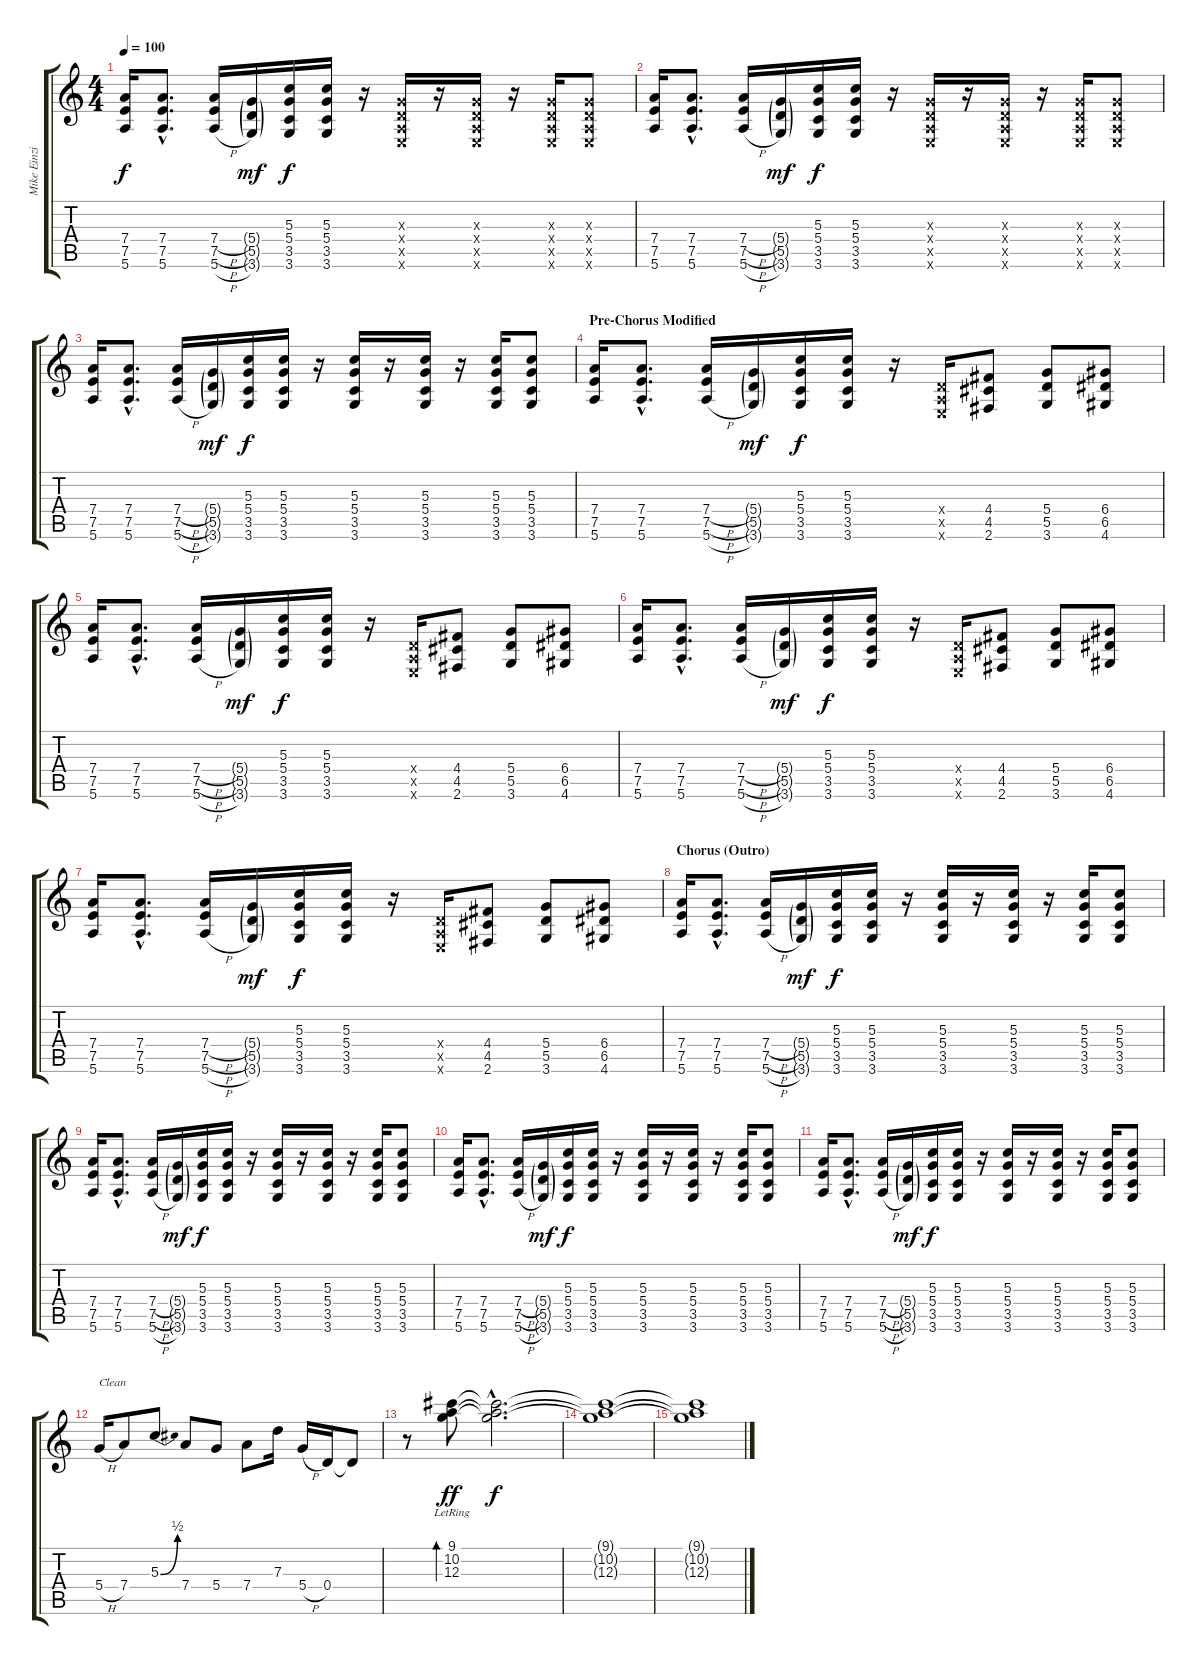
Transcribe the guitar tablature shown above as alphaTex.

\track ("Mike Einziger - Guitar" "Mike Einzi") {instrument electricguitarclean}
\staff {score tabs}
\tuning (E4 B3 G3 D3 A2 E2) {hide}
\ts (4 4)
\tempo 100
\clef g2
\ks c
(7.4 7.5 5.6).16{dy f} (7.4{hac} 7.5{hac} 5.6{hac}).8{d} (7.4{h} 7.5{h} 5.6{h}).16 (5.4{g} 5.5{g} 3.6{g}).16{dy mf} (5.3 5.4 3.5 3.6).16{dy f} (5.3 5.4 3.5 3.6).16 r.16 (0.3{x} 0.4{x} 0.5{x} 0.6{x}).16 r.16 (0.3{x} 0.4{x} 0.5{x} 0.6{x}).16 r.16 (0.3{x} 0.4{x} 0.5{x} 0.6{x}).16 (0.3{x} 0.4{x} 0.5{x} 0.6{x}).8 |
(7.4 7.5 5.6).16 (7.4{hac} 7.5{hac} 5.6{hac}).8{d} (7.4{h} 7.5{h} 5.6{h}).16 (5.4{g} 5.5{g} 3.6{g}).16{dy mf} (5.3 5.4 3.5 3.6).16{dy f} (5.3 5.4 3.5 3.6).16 r.16 (0.3{x} 0.4{x} 0.5{x} 0.6{x}).16 r.16 (0.3{x} 0.4{x} 0.5{x} 0.6{x}).16 r.16 (0.3{x} 0.4{x} 0.5{x} 0.6{x}).16 (0.3{x} 0.4{x} 0.5{x} 0.6{x}).8 |
(7.4 7.5 5.6).16 (7.4{hac} 7.5{hac} 5.6{hac}).8{d} (7.4{h} 7.5{h} 5.6{h}).16 (5.4{g} 5.5{g} 3.6{g}).16{dy mf} (5.3 5.4 3.5 3.6).16{dy f} (5.3 5.4 3.5 3.6).16 r.16 (5.3 5.4 3.5 3.6).16 r.16 (5.3 5.4 3.5 3.6).16 r.16 (5.3 5.4 3.5 3.6).16 (5.3 5.4 3.5 3.6).8 |
\section ("" "Pre-Chorus Modified")
(7.4 7.5 5.6).16 (7.4{hac} 7.5{hac} 5.6{hac}).8{d} (7.4{h} 7.5{h} 5.6{h}).16 (5.4{g} 5.5{g} 3.6{g}).16{dy mf} (5.3 5.4 3.5 3.6).16{dy f} (5.3 5.4 3.5 3.6).16 r.16 (0.4{x} 0.5{x} 0.6{x}).16 (4.4 4.5 2.6).8 (5.4 5.5 3.6).8 (6.4 6.5 4.6).8 |
(7.4 7.5 5.6).16 (7.4{hac} 7.5{hac} 5.6{hac}).8{d} (7.4{h} 7.5{h} 5.6{h}).16 (5.4{g} 5.5{g} 3.6{g}).16{dy mf} (5.3 5.4 3.5 3.6).16{dy f} (5.3 5.4 3.5 3.6).16 r.16 (0.4{x} 0.5{x} 0.6{x}).16 (4.4 4.5 2.6).8 (5.4 5.5 3.6).8 (6.4 6.5 4.6).8 |
(7.4 7.5 5.6).16 (7.4{hac} 7.5{hac} 5.6{hac}).8{d} (7.4{h} 7.5{h} 5.6{h}).16 (5.4{g} 5.5{g} 3.6{g}).16{dy mf} (5.3 5.4 3.5 3.6).16{dy f} (5.3 5.4 3.5 3.6).16 r.16 (0.4{x} 0.5{x} 0.6{x}).16 (4.4 4.5 2.6).8 (5.4 5.5 3.6).8 (6.4 6.5 4.6).8 |
(7.4 7.5 5.6).16 (7.4{hac} 7.5{hac} 5.6{hac}).8{d} (7.4{h} 7.5{h} 5.6{h}).16 (5.4{g} 5.5{g} 3.6{g}).16{dy mf} (5.3 5.4 3.5 3.6).16{dy f} (5.3 5.4 3.5 3.6).16 r.16 (0.4{x} 0.5{x} 0.6{x}).16 (4.4 4.5 2.6).8 (5.4 5.5 3.6).8 (6.4 6.5 4.6).8 |
\section ("" "Chorus (Outro)")
(7.4 7.5 5.6).16 (7.4{hac} 7.5{hac} 5.6{hac}).8{d} (7.4{h} 7.5{h} 5.6{h}).16 (5.4{g} 5.5{g} 3.6{g}).16{dy mf} (5.3 5.4 3.5 3.6).16{dy f} (5.3 5.4 3.5 3.6).16 r.16 (5.3 5.4 3.5 3.6).16 r.16 (5.3 5.4 3.5 3.6).16 r.16 (5.3 5.4 3.5 3.6).16 (5.3 5.4 3.5 3.6).8 |
(7.4 7.5 5.6).16 (7.4{hac} 7.5{hac} 5.6{hac}).8{d} (7.4{h} 7.5{h} 5.6{h}).16 (5.4{g} 5.5{g} 3.6{g}).16{dy mf} (5.3 5.4 3.5 3.6).16{dy f} (5.3 5.4 3.5 3.6).16 r.16 (5.3 5.4 3.5 3.6).16 r.16 (5.3 5.4 3.5 3.6).16 r.16 (5.3 5.4 3.5 3.6).16 (5.3 5.4 3.5 3.6).8 |
(7.4 7.5 5.6).16 (7.4{hac} 7.5{hac} 5.6{hac}).8{d} (7.4{h} 7.5{h} 5.6{h}).16 (5.4{g} 5.5{g} 3.6{g}).16{dy mf} (5.3 5.4 3.5 3.6).16{dy f} (5.3 5.4 3.5 3.6).16 r.16 (5.3 5.4 3.5 3.6).16 r.16 (5.3 5.4 3.5 3.6).16 r.16 (5.3 5.4 3.5 3.6).16 (5.3 5.4 3.5 3.6).8 |
(7.4 7.5 5.6).16 (7.4{hac} 7.5{hac} 5.6{hac}).8{d} (7.4{h} 7.5{h} 5.6{h}).16 (5.4{g} 5.5{g} 3.6{g}).16{dy mf} (5.3 5.4 3.5 3.6).16{dy f} (5.3 5.4 3.5 3.6).16 r.16 (5.3 5.4 3.5 3.6).16 r.16 (5.3 5.4 3.5 3.6).16 r.16 (5.3 5.4 3.5 3.6).16 (5.3 5.4 3.5 3.6).8 |
5.4{h}.16{txt "Clean" instrument electricguitarclean} 7.4.8 5.3{be (bend 0 0 60 2)}.8 7.4.8 5.4.8 7.4.8 7.3.16 5.4{h}.16 0.4.16 0.4{t}.8 |
r.8 (9.1{lr} 10.2{lr} 12.3{lr}).8{bd 30 dy ff} (9.1{hac t} 10.2{hac t} 12.3{hac t}).2{d dy f} |
(9.1{t} 10.2{t} 12.3{t}).1 |
(9.1{t} 10.2{t} 12.3{t}).1
